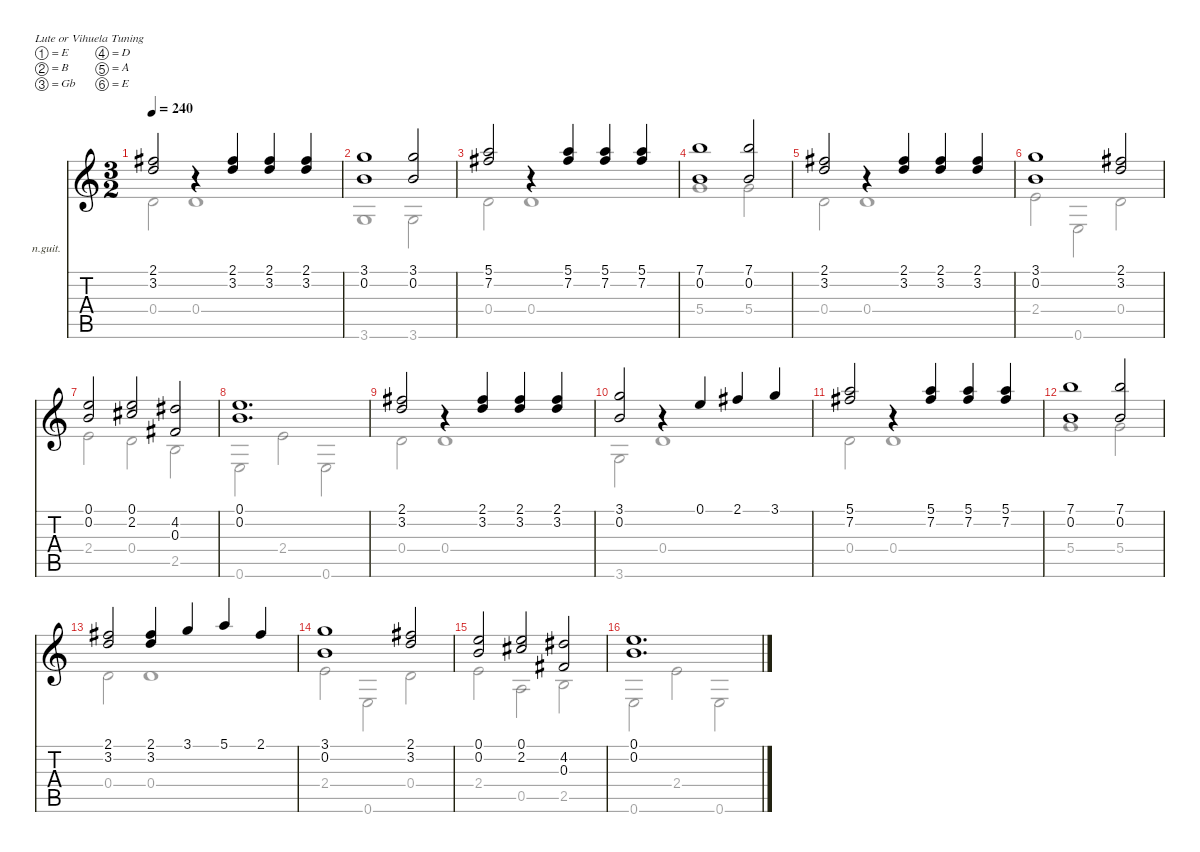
\defaultSystemsLayout 4
\hideDynamics
\bracketExtendMode nobrackets
\firstSystemTrackNameOrientation horizontal
\otherSystemsTrackNameOrientation horizontal
\track ("Nylon Guitar" "n.guit.") {instrument acousticguitarnylon}
\staff {score tabs}
\tuning (E4 B3 Gb3 D3 A2 E2)
\voice
\ts (3 2)
\tempo 240
\clef g2
\ks c
(2.1{acc #} 3.2).2{dy mf beam Up} r.4{beam Up} (2.1{acc #} 3.2).4{beam Up} (2.1{acc #} 3.2).4{beam Up} (2.1{acc #} 3.2).4{beam Up} |
(0.2 3.1).1{beam Up} (0.2 3.1).2{beam Up} |
(7.2{acc #} 5.1).2{beam Up} r.4{beam Up} (5.1 7.2{acc #}).4{beam Up} (5.1 7.2{acc #}).4{beam Up} (5.1 7.2{acc #}).4{beam Up} |
(7.1 0.2).1{beam Up} (7.1 0.2).2{beam Up} |
(3.2 2.1{acc #}).2{beam Up} r.4{beam Up} (2.1{acc #} 3.2).4{beam Up} (2.1{acc #} 3.2).4{beam Up} (2.1{acc #} 3.2).4{beam Up} |
(3.1 0.2).1{beam Up} (2.1{acc #} 3.2).2{beam Up} |
(0.1 0.2).2{beam Up} (2.2{acc #} 0.1).2{beam Up} (4.2{acc #} 0.3{acc #}).2{beam Up} |
(0.1 0.2).1{d beam Up} |
(2.1{acc #} 3.2).2{beam Up} r.4{beam Up} (2.1{acc #} 3.2).4{beam Up} (2.1{acc #} 3.2).4{beam Up} (2.1{acc #} 3.2).4{beam Up} |
(3.1 0.2).2{beam Up} r.4{beam Up} 0.1.4{beam Up} 2.1{acc #}.4{beam Up} 3.1.4{beam Up} |
(5.1 7.2{acc #}).2{beam Up} r.4{beam Up} (5.1 7.2{acc #}).4{beam Up} (5.1 7.2{acc #}).4{beam Up} (5.1 7.2{acc #}).4{beam Up} |
(7.1 0.2).1{beam Up} (7.1 0.2).2{beam Up} |
(3.2 2.1{acc #}).2{beam Up} (2.1{acc #} 3.2).4{beam Up} 3.1.4{beam Up} 5.1.4{beam Up} 2.1{acc #}.4{beam Up} |
(3.1 0.2).1{beam Up} (2.1{acc #} 3.2).2{beam Up} |
(0.1 0.2).2{beam Up} (2.2{acc #} 0.1).2{beam Up} (4.2{acc #} 0.3{acc #}).2{beam Up} |
(0.1 0.2).1{d beam Up}
\voice
\clef g2
\ottava regular
\simile none
\ks c
0.4.2{dy mf beam Down} 0.4.1{beam Down} |
3.6.1{beam Down} 3.6.2{beam Down} |
0.4.2{beam Down} 0.4.1{beam Down} |
5.4.1{beam Down} 5.4.2{beam Down} |
0.4.2{beam Down} 0.4.1{beam Down} |
2.4.2{beam Down} 0.6.2{beam Down} 0.4.2{beam Down} |
2.4.2{beam Down} 0.4.2{beam Down} 2.5.2{beam Down} |
0.6.2{beam Down} 2.4.2{beam Down} 0.6.2{beam Down} |
0.4.2{beam Down} 0.4.1{beam Down} |
3.6.2{beam Down} 0.4.1{beam Down} |
0.4.2{beam Down} 0.4.1{beam Down} |
5.4.1{beam Down} 5.4.2{beam Down} |
0.4.2{beam Down} 0.4.1{beam Down} |
2.4.2{beam Down} 0.6.2{beam Down} 0.4.2{beam Down} |
2.4.2{beam Down} 0.5.2{beam Down} 2.5.2{beam Down} |
0.6.2{beam Down} 2.4.2{beam Down} 0.6.2{beam Down}
